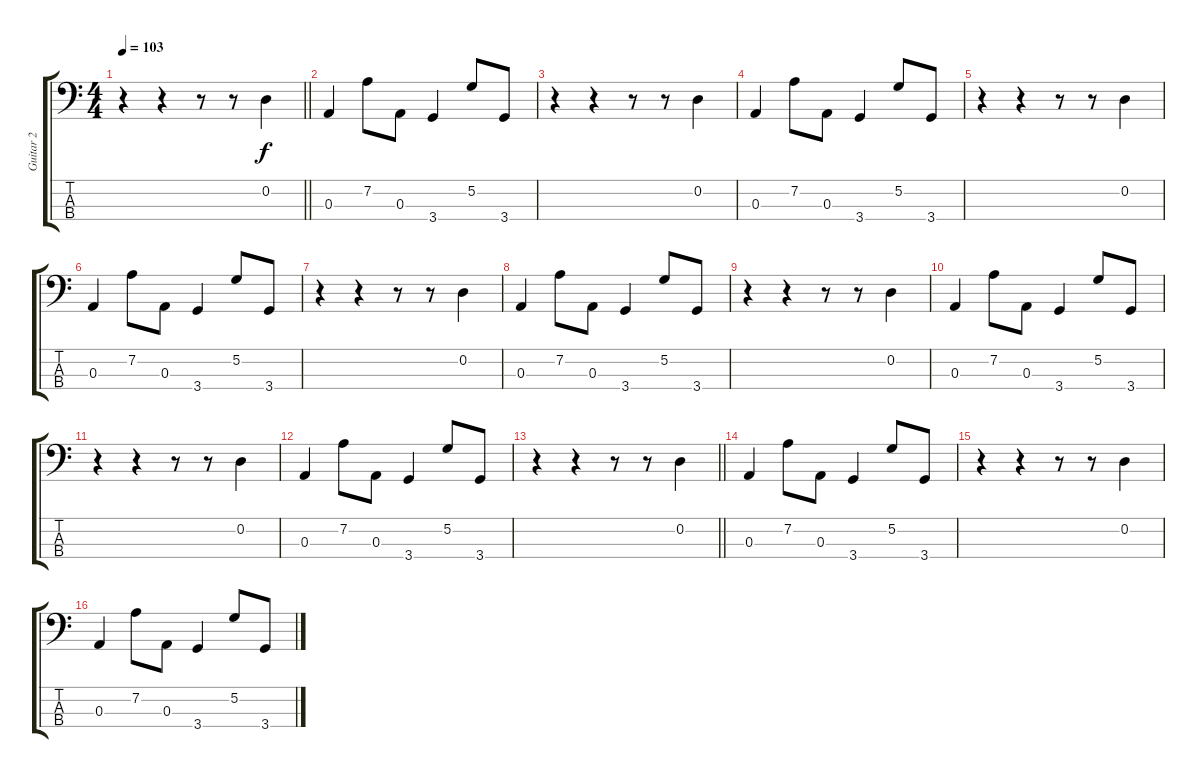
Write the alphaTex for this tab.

\track ("Guitar 2" "Guitar 2") {instrument acousticguitarsteel}
\staff {score tabs}
\tuning (G2 D2 A1 E1) {hide}
\ts (4 4)
\tempo 103
\clef f4
\barLineRight lightlight
\ks c
r.4{dy f} r.4 r.8 r.8 0.2.4 |
0.3.4 7.2.8 0.3.8 3.4.4 5.2.8 3.4.8 |
r.4 r.4 r.8 r.8 0.2.4 |
0.3.4 7.2.8 0.3.8 3.4.4 5.2.8 3.4.8 |
r.4 r.4 r.8 r.8 0.2.4 |
0.3.4 7.2.8 0.3.8 3.4.4 5.2.8 3.4.8 |
r.4 r.4 r.8 r.8 0.2.4 |
0.3.4 7.2.8 0.3.8 3.4.4 5.2.8 3.4.8 |
r.4 r.4 r.8 r.8 0.2.4 |
0.3.4 7.2.8 0.3.8 3.4.4 5.2.8 3.4.8 |
r.4 r.4 r.8 r.8 0.2.4 |
0.3.4 7.2.8 0.3.8 3.4.4 5.2.8 3.4.8 |
\barLineRight lightlight
r.4 r.4 r.8 r.8 0.2.4 |
0.3.4 7.2.8 0.3.8 3.4.4 5.2.8 3.4.8 |
r.4 r.4 r.8 r.8 0.2.4 |
0.3.4 7.2.8 0.3.8 3.4.4 5.2.8 3.4.8
